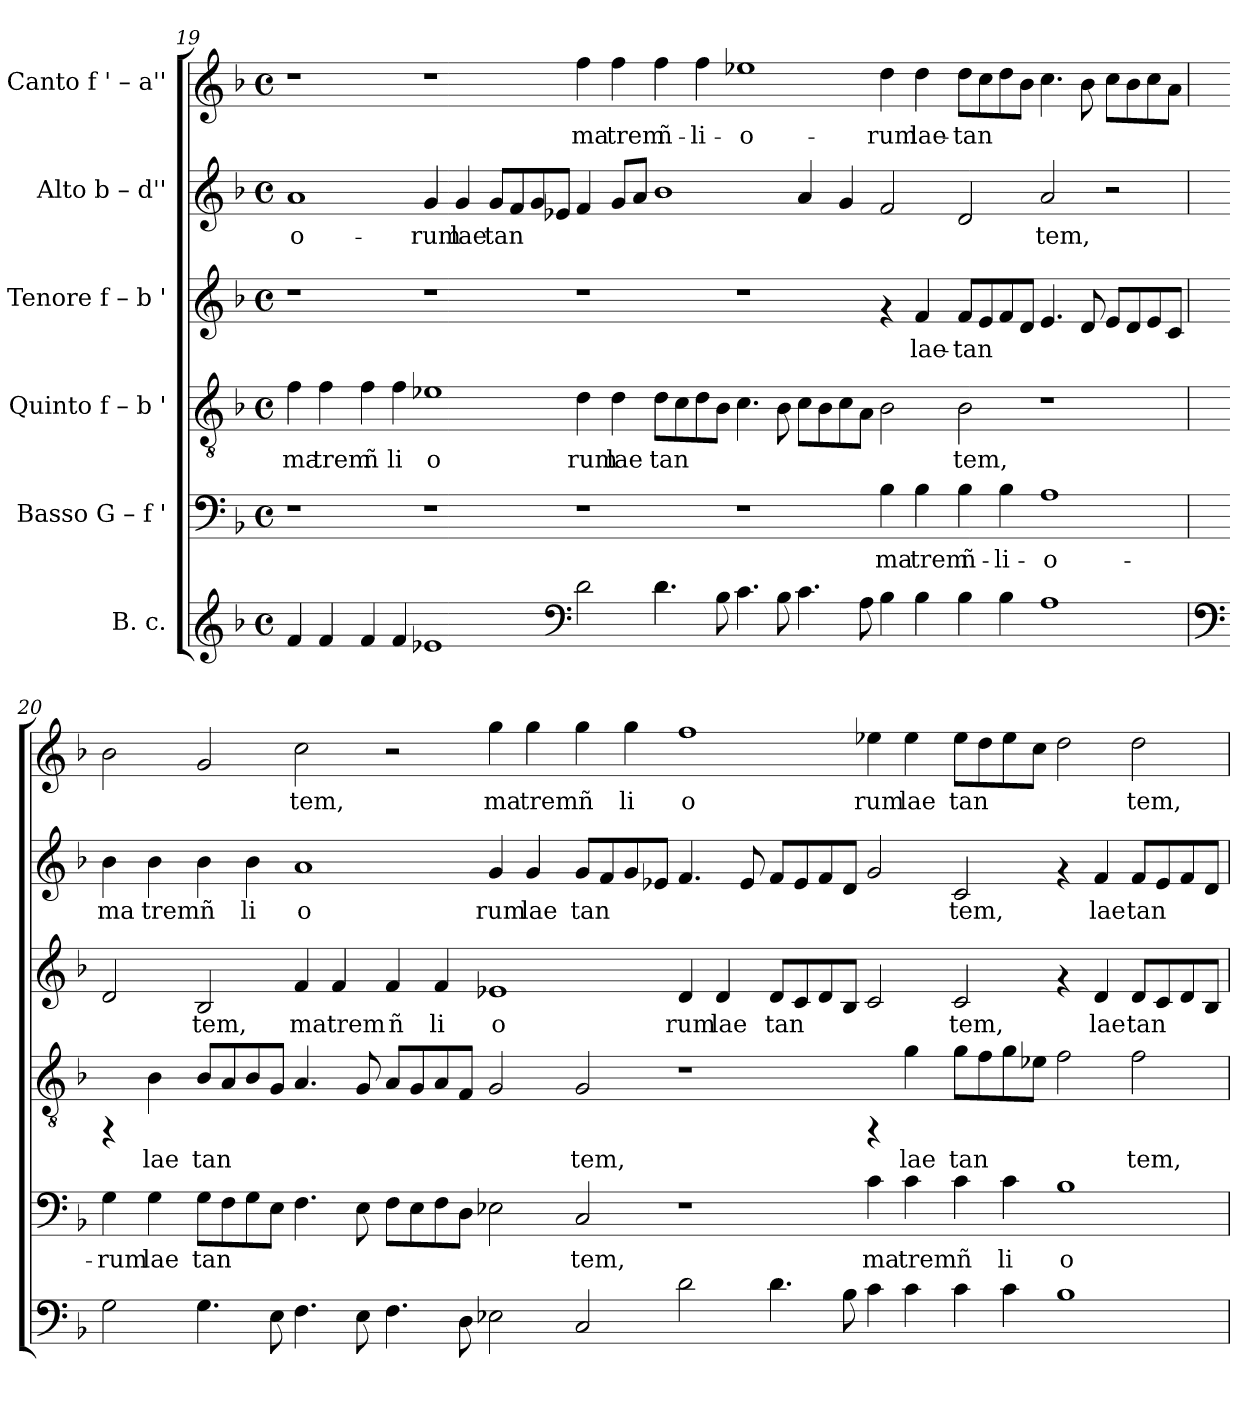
**kern	**kern	**text	**kern	**text	**kern	**text	**kern	**text	**kern	**text
*part6	*part5	*part5	*part4	*part4	*part3	*part3	*part2	*part2	*part1	*part1
*staff6	*staff5	*staff5	*staff4	*staff4	*staff3	*staff3	*staff2	*staff2	*staff1	*staff1
*I"B. c.	*I"Basso  G – f '	*	*I"Quinto  f – b '	*	*I"Tenore  f – b '	*	*I"Alto  b – d''	*	*I"Canto  f ' – a''	*
!!LO:LB:g=z
*clefG2	*clefF4	*	*clefGv2	*	*clefG2	*	*clefG2	*	*clefG2	*
*k[b-]	*k[b-]	*	*k[b-]	*	*k[b-]	*	*k[b-]	*	*k[b-]	*
*F:	*F:	*	*F:	*	*F:	*	*F:	*	*F:	*
*M4/4	*M4/4	*	*M4/4	*	*M4/4	*	*M4/4	*	*M4/4	*
*met(c)	*met(c)	*	*met(c)	*	*met(c)	*	*met(c)	*	*met(c)	*
=19	=19	=19	=19	=19	=19	=19	=19	=19	=19	=19
!	!	!	!	!LO:LY:b:cj	!	!	!	!LO:LY:b:cj	!	!
4f/	1r	.	4f\	ma	1r	.	1a	-o-	1r	.
!	!	!	!	!LO:LY:b:cj	!	!	!	!	!	!
4f/	.	.	4f\	trem	.	.	.	.	.	.
!	!	!	!	!LO:LY:b:cj	!	!	!	!	!	!
4f/	.	.	4f\	ñ	.	.	.	.	.	.
!	!	!	!	!LO:LY:b:cj	!	!	!	!	!	!
4f/	.	.	4f\	li	.	.	.	.	.	.
!	!	!	!	!LO:LY:b:cj	!	!	!	!LO:LY:b:cj	!	!
1e-X	1r	.	1e-X	o	1r	.	4g/	-rum	1r	.
!	!	!	!	!	!	!	!	!LO:LY:b:cj	!	!
.	.	.	.	.	.	.	4g/	lae-	.	.
!	!	!	!	!	!	!	!	!LO:LY:b:cj	!	!
.	.	.	.	.	.	.	8g/L	-tan-	.	.
!	!	!	!	!	!	!	!	!LO:LY:b:cj	!	!
.	.	.	.	.	.	.	8f/	--	.	.
!	!	!	!	!	!	!	!	!LO:LY:b:cj	!	!
.	.	.	.	.	.	.	8g/	--	.	.
!	!	!	!	!	!	!	!	!LO:LY:b:cj	!	!
.	.	.	.	.	.	.	8e-X/J	--	.	.
*clefF4	*	*	*	*	*	*	*	*	*	*
!	!	!	!	!LO:LY:b:cj	!	!	!	!LO:LY:b:cj	!	!LO:LY:b:cj
2d\	1r	.	4d\	rum	1r	.	4f/	--	4ff\	ma-
!	!	!	!	!LO:LY:b:cj	!	!	!	!LO:LY:b:cj	!	!LO:LY:b:cj
.	.	.	4d\	lae	.	.	8g/L	--	4ff\	-trem
!	!	!	!	!	!	!	!	!LO:LY:b:cj	!	!
.	.	.	.	.	.	.	8a/J	--	.	.
!	!	!	!	!LO:LY:b:cj	!	!	!	!LO:LY:b:cj	!	!LO:LY:b:cj
4.d\	.	.	8d\L	tan	.	.	1b-	--	4ff\	ñ-
!	!	!	!	!LO:LY:b:cj	!	!	!	!	!	!
.	.	.	8c\	.	.	.	.	.	.	.
!	!	!	!	!LO:LY:b:cj	!	!	!	!	!	!LO:LY:b:cj
.	.	.	8d\	.	.	.	.	.	4ff\	-li-
!	!	!	!	!LO:LY:b:cj	!	!	!	!	!	!
8B-\	.	.	8B-\J	.	.	.	.	.	.	.
!	!	!	!	!LO:LY:b:cj	!	!	!	!	!	!LO:LY:b:cj
4.c\	1r	.	4.c\	.	1r	.	.	.	1ee-X	-o-
!	!	!	!	!LO:LY:b:cj	!	!	!	!	!	!
8B-\	.	.	8B-\	.	.	.	.	.	.	.
!	!	!	!	!LO:LY:b:cj	!	!	!	!LO:LY:b:cj	!	!
4.c\	.	.	8c\L	.	.	.	4a/	--	.	.
!	!	!	!	!LO:LY:b:cj	!	!	!	!	!	!
.	.	.	8B-\	.	.	.	.	.	.	.
!	!	!	!	!LO:LY:b:cj	!	!	!	!LO:LY:b:cj	!	!
.	.	.	8c\	.	.	.	4g/	--	.	.
!	!	!	!	!LO:LY:b:cj	!	!	!	!	!	!
8A\	.	.	8A\J	.	.	.	.	.	.	.
!	!	!LO:LY:b:cj	!	!LO:LY:b:cj	!	!	!	!LO:LY:b:cj	!	!LO:LY:b:cj
4B-\	4B-\	ma-	2B-\	.	4rf	.	2f/	--	4dd\	-rum
!	!	!LO:LY:b:cj	!	!	!	!LO:LY:b:cj	!	!	!	!LO:LY:b:cj
4B-\	4B-\	-trem	.	.	4f/	lae-	.	.	4dd\	lae-
!	!	!LO:LY:b:cj	!	!LO:LY:b:cj	!	!LO:LY:b:cj	!	!LO:LY:b:cj	!	!LO:LY:b:cj
4B-\	4B-\	ñ-	2B-\	tem,	8f/L	-tan-	2d/	--	8dd\L	-tan-
!	!	!	!	!	!	!LO:LY:b:cj	!	!	!	!LO:LY:b:cj
.	.	.	.	.	8e/	--	.	.	8cc\	--
!	!	!LO:LY:b:cj	!	!	!	!LO:LY:b:cj	!	!	!	!LO:LY:b:cj
4B-\	4B-\	-li-	.	.	8f/	--	.	.	8dd\	--
!	!	!	!	!	!	!LO:LY:b:cj	!	!	!	!LO:LY:b:cj
.	.	.	.	.	8d/J	--	.	.	8b-\J	--
!	!	!LO:LY:b:cj	!	!	!	!LO:LY:b:cj	!	!LO:LY:b:cj	!	!LO:LY:b:cj
1A	1A	-o-	1r	.	4.e/	--	2a/	-tem,	4.cc\	--
!	!	!	!	!	!	!LO:LY:b:cj	!	!	!	!LO:LY:b:cj
.	.	.	.	.	8d/	--	.	.	8b-\	--
!	!	!	!	!	!	!LO:LY:b:cj	!	!	!	!LO:LY:b:cj
.	.	.	.	.	8e/L	--	2r	.	8cc\L	--
!	!	!	!	!	!	!LO:LY:b:cj	!	!	!	!LO:LY:b:cj
.	.	.	.	.	8d/	--	.	.	8b-\	--
!	!	!	!	!	!	!LO:LY:b:cj	!	!	!	!LO:LY:b:cj
.	.	.	.	.	8e/	--	.	.	8cc\	--
!	!	!	!	!	!	!LO:LY:b:cj	!	!	!	!LO:LY:b:cj
.	.	.	.	.	8c/J	--	.	.	8a\J	--
!!LO:PB:g=z
=20	=20	=20	=20	=20	=20	=20	=20	=20	=20	=20
*clefF4	*	*	*	*	*	*	*	*	*	*
!	!	!LO:LY:b:cj	!	!	!	!LO:LY:b:cj	!	!LO:LY:b:cj	!	!LO:LY:b:cj
2G\	4G\	-rum	4rFF	.	2d/	--	4b-\	ma	2b-\	--
!	!	!LO:LY:b:cj	!	!LO:LY:b:cj	!	!	!	!LO:LY:b:cj	!	!
.	4G\	lae	4B-\	lae	.	.	4b-\	trem	.	.
!	!	!LO:LY:b:cj	!	!LO:LY:b:cj	!	!LO:LY:b:cj	!	!LO:LY:b:cj	!	!LO:LY:b:cj
4.G\	8G\L	tan	8B-/L	tan	2B-/	-tem,	4b-\	ñ	2g/	--
!	!	!LO:LY:b:cj	!	!LO:LY:b:cj	!	!	!	!	!	!
.	8F\	.	8A/	.	.	.	.	.	.	.
!	!	!LO:LY:b:cj	!	!LO:LY:b:cj	!	!	!	!LO:LY:b:cj	!	!
.	8G\	.	8B-/	.	.	.	4b-\	li	.	.
!	!	!LO:LY:b:cj	!	!LO:LY:b:cj	!	!	!	!	!	!
8E\	8E\J	.	8G/J	.	.	.	.	.	.	.
!	!	!LO:LY:b:cj	!	!LO:LY:b:cj	!	!LO:LY:b:cj	!	!LO:LY:b:cj	!	!LO:LY:b:cj
4.F\	4.F\	.	4.A/	.	4f/	ma	1a	o	2cc\	-tem,
!	!	!	!	!	!	!LO:LY:b:cj	!	!	!	!
.	.	.	.	.	4f/	trem	.	.	.	.
!	!	!LO:LY:b:cj	!	!LO:LY:b:cj	!	!	!	!	!	!
8E\	8E\	.	8G/	.	.	.	.	.	.	.
!	!	!LO:LY:b:cj	!	!LO:LY:b:cj	!	!LO:LY:b:cj	!	!	!	!
4.F\	8F\L	.	8A/L	.	4f/	ñ	.	.	2r	.
!	!	!LO:LY:b:cj	!	!LO:LY:b:cj	!	!	!	!	!	!
.	8E\	.	8G/	.	.	.	.	.	.	.
!	!	!LO:LY:b:cj	!	!LO:LY:b:cj	!	!LO:LY:b:cj	!	!	!	!
.	8F\	.	8A/	.	4f/	li	.	.	.	.
!	!	!LO:LY:b:cj	!	!LO:LY:b:cj	!	!	!	!	!	!
8D\	8D\J	.	8F/J	.	.	.	.	.	.	.
!	!	!LO:LY:b:cj	!	!LO:LY:b:cj	!	!LO:LY:b:cj	!	!LO:LY:b:cj	!	!LO:LY:b:cj
2E-X\	2E-X\	.	2G/	.	1e-X	o	4g/	rum	4gg\	ma
!	!	!	!	!	!	!	!	!LO:LY:b:cj	!	!LO:LY:b:cj
.	.	.	.	.	.	.	4g/	lae	4gg\	trem
!	!	!LO:LY:b:cj	!	!LO:LY:b:cj	!	!	!	!LO:LY:b:cj	!	!LO:LY:b:cj
2C/	2C/	tem,	2G/	tem,	.	.	8g/L	tan	4gg\	ñ
!	!	!	!	!	!	!	!	!LO:LY:b:cj	!	!
.	.	.	.	.	.	.	8f/	.	.	.
!	!	!	!	!	!	!	!	!LO:LY:b:cj	!	!LO:LY:b:cj
.	.	.	.	.	.	.	8g/	.	4gg\	li
!	!	!	!	!	!	!	!	!LO:LY:b:cj	!	!
.	.	.	.	.	.	.	8e-X/J	.	.	.
!	!	!	!	!	!	!LO:LY:b:cj	!	!LO:LY:b:cj	!	!LO:LY:b:cj
2d\	1r	.	1r	.	4d/	rum	4.f/	.	1ff	o
!	!	!	!	!	!	!LO:LY:b:cj	!	!	!	!
.	.	.	.	.	4d/	lae	.	.	.	.
!	!	!	!	!	!	!	!	!LO:LY:b:cj	!	!
.	.	.	.	.	.	.	8e-/	.	.	.
!	!	!	!	!	!	!LO:LY:b:cj	!	!LO:LY:b:cj	!	!
4.d\	.	.	.	.	8d/L	tan	8f/L	.	.	.
!	!	!	!	!	!	!LO:LY:b:cj	!	!LO:LY:b:cj	!	!
.	.	.	.	.	8c/	.	8e-/	.	.	.
!	!	!	!	!	!	!LO:LY:b:cj	!	!LO:LY:b:cj	!	!
.	.	.	.	.	8d/	.	8f/	.	.	.
!	!	!	!	!	!	!LO:LY:b:cj	!	!LO:LY:b:cj	!	!
8B-\	.	.	.	.	8B-/J	.	8d/J	.	.	.
!	!	!LO:LY:b:cj	!	!	!	!LO:LY:b:cj	!	!LO:LY:b:cj	!	!LO:LY:b:cj
4c\	4c\	ma	4rFF	.	2c/	.	2g/	.	4ee-X\	rum
!	!	!LO:LY:b:cj	!	!LO:LY:b:cj	!	!	!	!	!	!LO:LY:b:cj
4c\	4c\	trem	4g\	lae	.	.	.	.	4ee-\	lae
!	!	!LO:LY:b:cj	!	!LO:LY:b:cj	!	!LO:LY:b:cj	!	!LO:LY:b:cj	!	!LO:LY:b:cj
4c\	4c\	ñ	8g\L	tan	2c/	tem,	2c/	tem,	8ee-\L	tan
!	!	!	!	!LO:LY:b:cj	!	!	!	!	!	!LO:LY:b:cj
.	.	.	8f\	.	.	.	.	.	8dd\	.
!	!	!LO:LY:b:cj	!	!LO:LY:b:cj	!	!	!	!	!	!LO:LY:b:cj
4c\	4c\	li	8g\	.	.	.	.	.	8ee-\	.
!	!	!	!	!LO:LY:b:cj	!	!	!	!	!	!LO:LY:b:cj
.	.	.	8e-\J	.	.	.	.	.	8cc\J	.
!	!	!LO:LY:b:cj	!	!LO:LY:b:cj	!	!	!	!	!	!LO:LY:b:cj
1B-	1B-	o	2f\	.	4rf	.	4rf	.	2dd\	.
!	!	!	!	!	!	!LO:LY:b:cj	!	!LO:LY:b:cj	!	!
.	.	.	.	.	4d/	lae	4f/	lae	.	.
!	!	!	!	!LO:LY:b:cj	!	!LO:LY:b:cj	!	!LO:LY:b:cj	!	!LO:LY:b:cj
.	.	.	2f\	tem,	8d/L	tan	8f/L	tan	2dd\	tem,
!	!	!	!	!	!	!LO:LY:b:cj	!	!LO:LY:b:cj	!	!
.	.	.	.	.	8c/	.	8e-/	.	.	.
!	!	!	!	!	!	!LO:LY:b:cj	!	!LO:LY:b:cj	!	!
.	.	.	.	.	8d/	.	8f/	.	.	.
!	!	!	!	!	!	!LO:LY:b:cj	!	!LO:LY:b:cj	!	!
.	.	.	.	.	8B-/J	.	8d/J	.	.	.
=	=	=	=	=	=	=	=	=	=	=
*-	*-	*-	*-	*-	*-	*-	*-	*-	*-	*-
